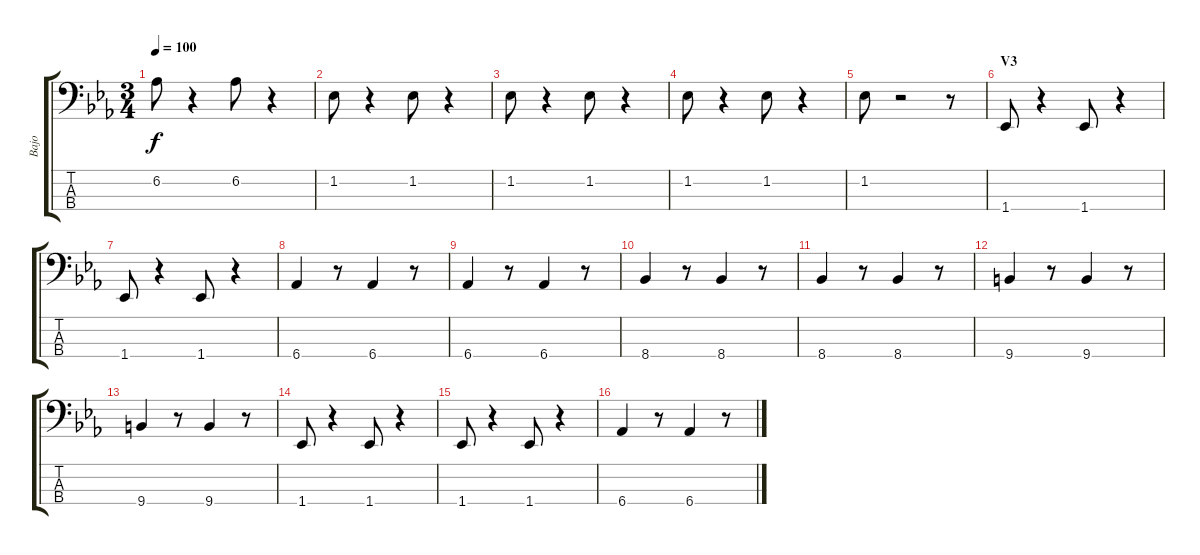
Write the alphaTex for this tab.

\track ("Bajo" "Bajo") {instrument electricbasspick}
\staff {score tabs}
\tuning (G2 D2 A1 D1) {hide}
\ts (3 4)
\tempo 100
\clef f4
\ks eb
6.2.8{dy f} r.4 6.2.8 r.4 |
1.2.8 r.4 1.2.8 r.4 |
1.2.8 r.4 1.2.8 r.4 |
1.2.8 r.4 1.2.8 r.4 |
1.2.8 r.2 r.8 |
\section ("" "V3")
1.4.8 r.4 1.4.8 r.4 |
1.4.8 r.4 1.4.8 r.4 |
6.4.4 r.8 6.4.4 r.8 |
6.4.4 r.8 6.4.4 r.8 |
8.4.4 r.8 8.4.4 r.8 |
8.4.4 r.8 8.4.4 r.8 |
9.4.4 r.8 9.4.4 r.8 |
9.4.4 r.8 9.4.4 r.8 |
1.4.8 r.4 1.4.8 r.4 |
1.4.8 r.4 1.4.8 r.4 |
6.4.4 r.8 6.4.4 r.8
